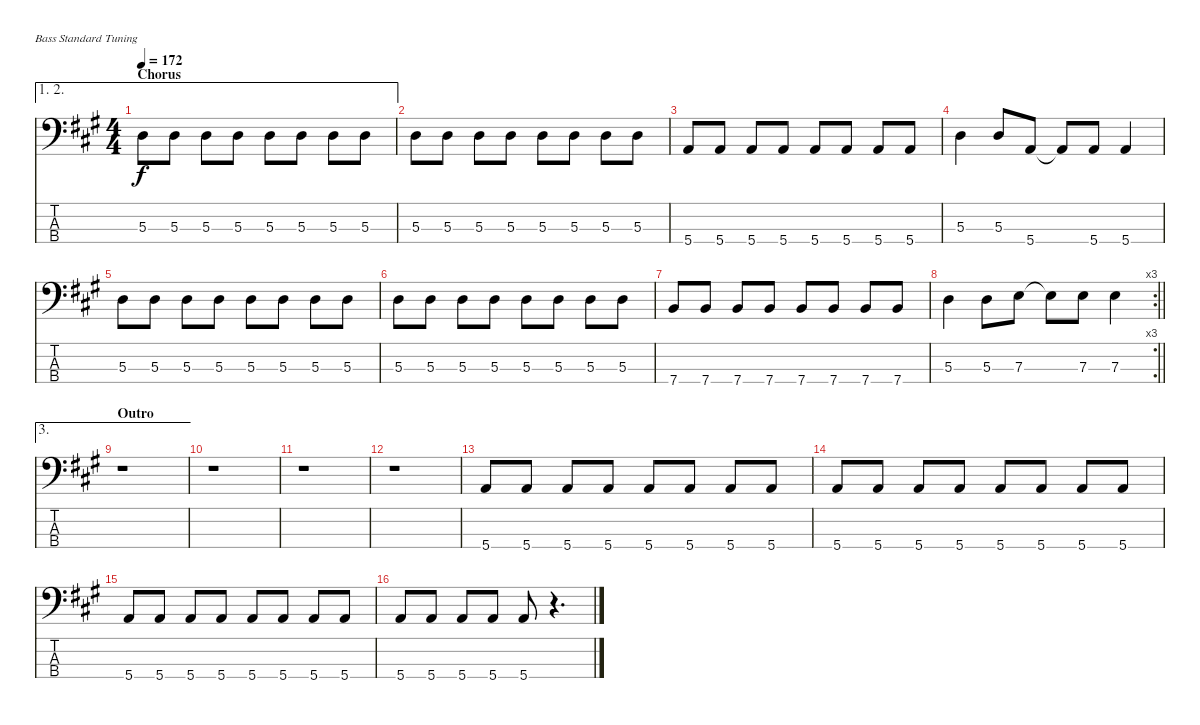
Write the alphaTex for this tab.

\bracketExtendMode nobrackets
\singleTrackTrackNamePolicy hidden
\multiTrackTrackNamePolicy hidden
\firstSystemTrackNameOrientation horizontal
\otherSystemsTrackNameOrientation horizontal
\track ("Bass" "E-Bass") {instrument electricbasspick}
\staff {score tabs}
\tuning (G2 D2 A1 E1)
\ae (1 2)
\ts (4 4)
\section ("" "Chorus")
\tempo 172
\clef f4
\ks a
5.3.8{dy f} 5.3.8 5.3.8 5.3.8 5.3.8 5.3.8 5.3.8 5.3.8 |
5.3.8 5.3.8 5.3.8 5.3.8 5.3.8 5.3.8 5.3.8 5.3.8 |
5.4.8 5.4.8 5.4.8 5.4.8 5.4.8 5.4.8 5.4.8 5.4.8 |
5.3.4 5.3.8 5.4.8 5.4{t}.8 5.4.8 5.4.4 |
5.3.8 5.3.8 5.3.8 5.3.8 5.3.8 5.3.8 5.3.8 5.3.8 |
5.3.8 5.3.8 5.3.8 5.3.8 5.3.8 5.3.8 5.3.8 5.3.8 |
7.4.8 7.4.8 7.4.8 7.4.8 7.4.8 7.4.8 7.4.8 7.4.8 |
\rc 3
\barLineRight lightlight
5.3.4 5.3.8 7.3.8 7.3{t}.8 7.3.8 7.3.4 |
\ae 3
\section ("" "Outro")
r.1 |
r.1 |
r.1 |
r.1 |
5.4.8 5.4.8 5.4.8 5.4.8 5.4.8 5.4.8 5.4.8 5.4.8 |
5.4.8 5.4.8 5.4.8 5.4.8 5.4.8 5.4.8 5.4.8 5.4.8 |
5.4.8 5.4.8 5.4.8 5.4.8 5.4.8 5.4.8 5.4.8 5.4.8 |
5.4.8 5.4.8 5.4.8 5.4.8 5.4.8 r.4{d}
